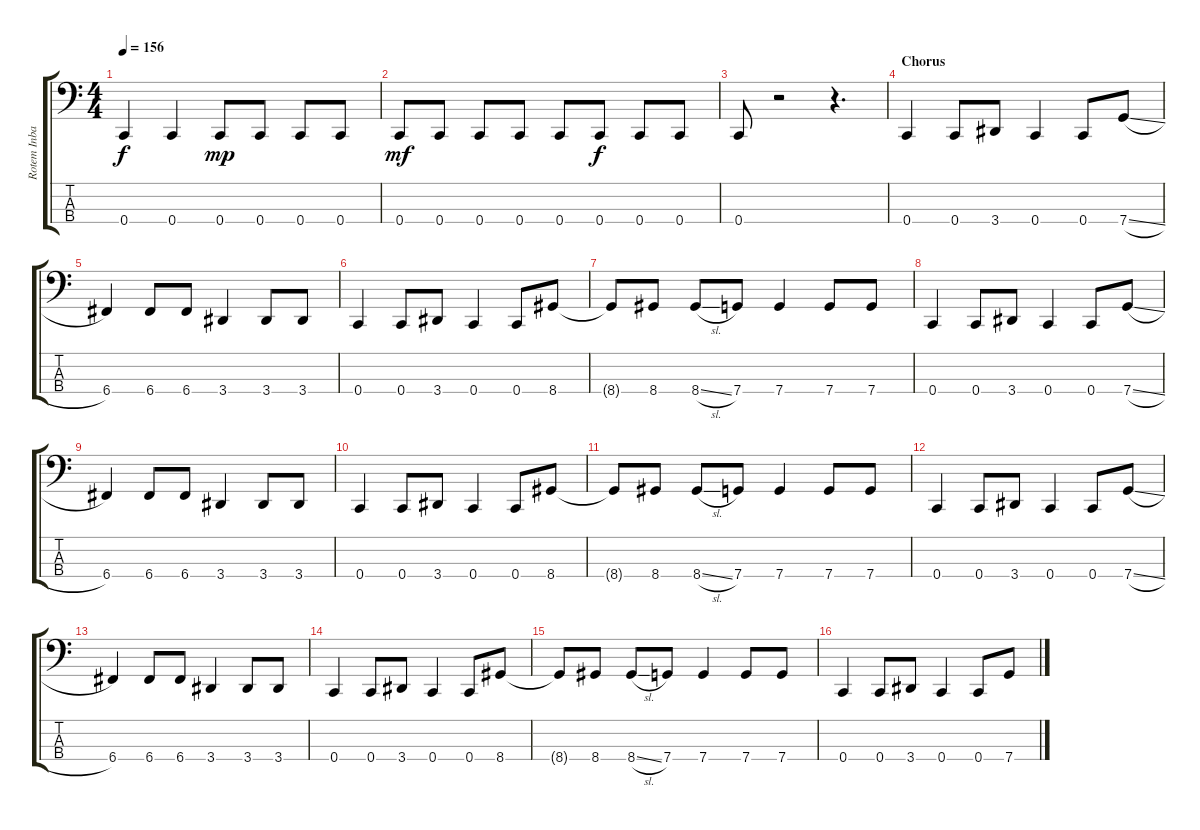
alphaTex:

\track ("Rotem Inbar" "Rotem Inba") {instrument electricbasspick}
\staff {score tabs}
\tuning (F2 C2 G1 C1) {hide}
\ts (4 4)
\tempo 156
\clef f4
\ks c
0.4.4{dy f} 0.4.4 0.4.8{dy mp} 0.4.8 0.4.8 0.4.8 |
0.4.8{dy mf} 0.4.8 0.4.8 0.4.8 0.4.8 0.4.8{dy f} 0.4.8 0.4.8 |
0.4.8 r.2 r.4{d} |
\section ("" "Chorus")
0.4.4 0.4.8 3.4.8 0.4.4 0.4.8 7.4{sl}.8 |
6.4.4 6.4.8 6.4.8 3.4.4 3.4.8 3.4.8 |
0.4.4 0.4.8 3.4.8 0.4.4 0.4.8 8.4.8 |
8.4{t}.8 8.4.8 8.4{sl}.8 7.4.8 7.4.4 7.4.8 7.4.8 |
0.4.4 0.4.8 3.4.8 0.4.4 0.4.8 7.4{sl}.8 |
6.4.4 6.4.8 6.4.8 3.4.4 3.4.8 3.4.8 |
0.4.4 0.4.8 3.4.8 0.4.4 0.4.8 8.4.8 |
8.4{t}.8 8.4.8 8.4{sl}.8 7.4.8 7.4.4 7.4.8 7.4.8 |
0.4.4 0.4.8 3.4.8 0.4.4 0.4.8 7.4{sl}.8 |
6.4.4 6.4.8 6.4.8 3.4.4 3.4.8 3.4.8 |
0.4.4 0.4.8 3.4.8 0.4.4 0.4.8 8.4.8 |
8.4{t}.8 8.4.8 8.4{sl}.8 7.4.8 7.4.4 7.4.8 7.4.8 |
0.4.4 0.4.8 3.4.8 0.4.4 0.4.8 7.4{sl}.8
